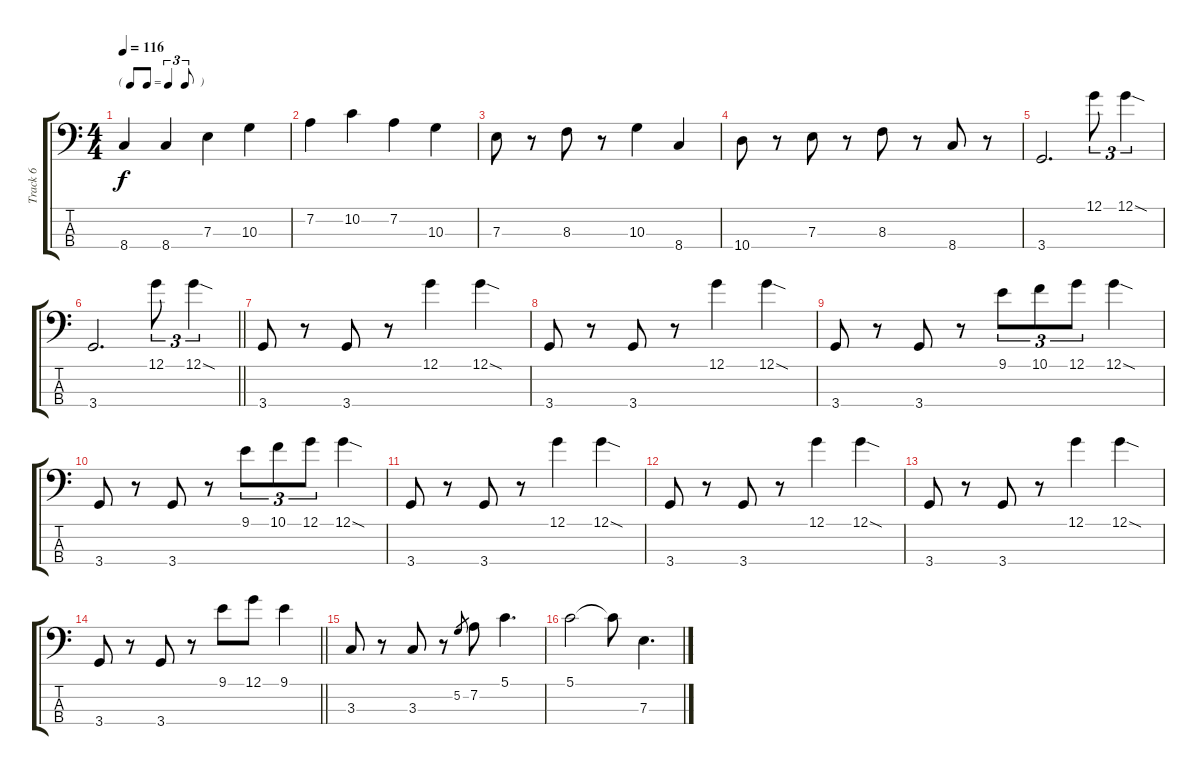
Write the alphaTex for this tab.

\track ("Track 6" "Track 6") {instrument electricbassfinger}
\staff {score tabs}
\tuning (G2 D2 A1 E1) {hide}
\ts (4 4)
\tf triplet8th
\tempo 116
\clef f4
\ks c
8.4.4{dy f} 8.4.4 7.3.4 10.3.4 |
7.2.4 10.2.4 7.2.4 10.3.4 |
7.3.8 r.8 8.3.8 r.8 10.3.4 8.4.4 |
10.4.8 r.8 7.3.8 r.8 8.3.8 r.8 8.4.8 r.8 |
3.4.2{d} 12.1.8{tu (3 2)} 12.1{sod}.4{tu (3 2)} |
\barLineRight lightlight
3.4.2{d} 12.1.8{tu (3 2)} 12.1{sod}.4{tu (3 2)} |
3.4.8 r.8 3.4.8 r.8 12.1.4 12.1{sod}.4 |
3.4.8 r.8 3.4.8 r.8 12.1.4 12.1{sod}.4 |
3.4.8 r.8 3.4.8 r.8 9.1.8{tu (3 2)} 10.1.8{tu (3 2)} 12.1.8{tu (3 2)} 12.1{sod}.4 |
3.4.8 r.8 3.4.8 r.8 9.1.8{tu (3 2)} 10.1.8{tu (3 2)} 12.1.8{tu (3 2)} 12.1{sod}.4 |
3.4.8 r.8 3.4.8 r.8 12.1.4 12.1{sod}.4 |
3.4.8 r.8 3.4.8 r.8 12.1.4 12.1{sod}.4 |
3.4.8 r.8 3.4.8 r.8 12.1.4 12.1{sod}.4 |
\barLineRight lightlight
3.4.8 r.8 3.4.8 r.8 9.1.8 12.1.8 9.1.4 |
3.3.8 r.8 3.3.8 r.8 5.2.8{gr} 7.2.8 5.1.4{d} |
5.1.2 5.1{t}.8 7.3.4{d}
